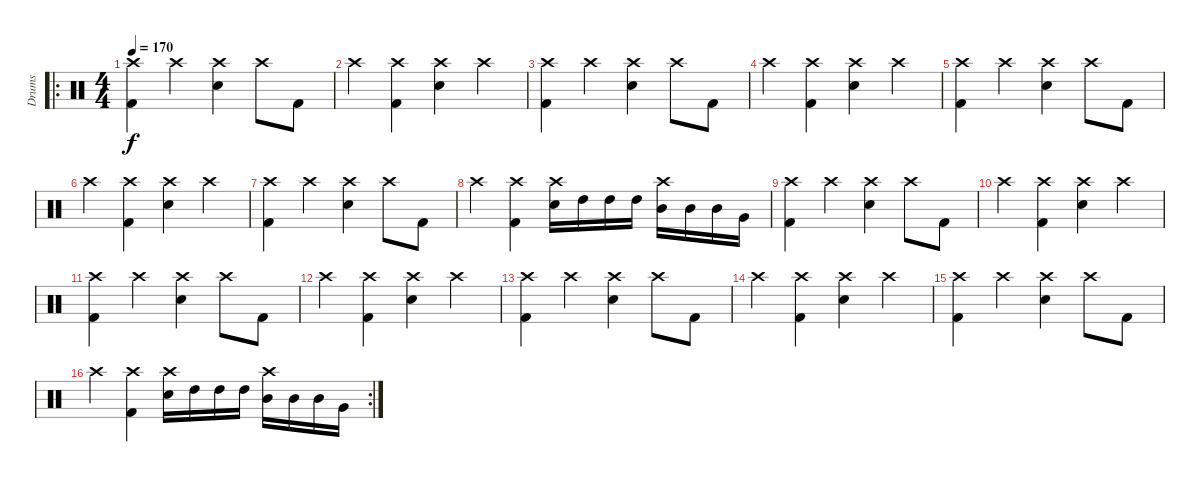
\track ("Drums" "Drums") {instrument percussion}
\staff {score}
\articulation defaults
\ro
\ts (4 4)
\tempo 170
\clef neutral
\ks c
("Crash high (hit)" "Kick (hit) 2").4{dy f} "Crash high (hit)".4 ("Crash high (hit)" "Electric Snare (hit)").4 "Crash high (hit)".8 "Kick (hit) 2".8 |
"Crash high (hit)".4 ("Crash high (hit)" "Kick (hit) 2").4 ("Crash high (hit)" "Electric Snare (hit)").4 "Crash high (hit)".4 |
("Crash high (hit)" "Kick (hit) 2").4 "Crash high (hit)".4 ("Crash high (hit)" "Electric Snare (hit)").4 "Crash high (hit)".8 "Kick (hit) 2".8 |
"Crash high (hit)".4 ("Crash high (hit)" "Kick (hit) 2").4 ("Crash high (hit)" "Electric Snare (hit)").4 "Crash high (hit)".4 |
("Crash high (hit)" "Kick (hit) 2").4 "Crash high (hit)".4 ("Crash high (hit)" "Electric Snare (hit)").4 "Crash high (hit)".8 "Kick (hit) 2".8 |
"Crash high (hit)".4 ("Crash high (hit)" "Kick (hit) 2").4 ("Crash high (hit)" "Electric Snare (hit)").4 "Crash high (hit)".4 |
("Crash high (hit)" "Kick (hit) 2").4 "Crash high (hit)".4 ("Crash high (hit)" "Electric Snare (hit)").4 "Crash high (hit)".8 "Kick (hit) 2".8 |
"Crash high (hit)".4 ("Crash high (hit)" "Kick (hit) 2").4 ("Crash high (hit)" "Electric Snare (hit)").16 "High Tom (hit)".16 "High Tom (hit)".16 "High Tom (hit)".16 ("Crash high (hit)" "Mid Tom (hit)").16 "Mid Tom (hit)".16 "Mid Tom (hit)".16 "Very Low Tom (hit)".16 |
("Crash high (hit)" "Kick (hit) 2").4 "Crash high (hit)".4 ("Crash high (hit)" "Electric Snare (hit)").4 "Crash high (hit)".8 "Kick (hit) 2".8 |
"Crash high (hit)".4 ("Crash high (hit)" "Kick (hit) 2").4 ("Crash high (hit)" "Electric Snare (hit)").4 "Crash high (hit)".4 |
("Crash high (hit)" "Kick (hit) 2").4 "Crash high (hit)".4 ("Crash high (hit)" "Electric Snare (hit)").4 "Crash high (hit)".8 "Kick (hit) 2".8 |
"Crash high (hit)".4 ("Crash high (hit)" "Kick (hit) 2").4 ("Crash high (hit)" "Electric Snare (hit)").4 "Crash high (hit)".4 |
("Crash high (hit)" "Kick (hit) 2").4 "Crash high (hit)".4 ("Crash high (hit)" "Electric Snare (hit)").4 "Crash high (hit)".8 "Kick (hit) 2".8 |
"Crash high (hit)".4 ("Crash high (hit)" "Kick (hit) 2").4 ("Crash high (hit)" "Electric Snare (hit)").4 "Crash high (hit)".4 |
("Crash high (hit)" "Kick (hit) 2").4 "Crash high (hit)".4 ("Crash high (hit)" "Electric Snare (hit)").4 "Crash high (hit)".8 "Kick (hit) 2".8 |
\rc 2 "Crash high (hit)".4
("Crash high (hit)" "Kick (hit) 2").4 ("Crash high (hit)" "Electric Snare (hit)").16 "High Tom (hit)".16 "High Tom (hit)".16 "High Tom (hit)".16 ("Crash high (hit)" "Mid Tom (hit)").16 "Mid Tom (hit)".16 "Mid Tom (hit)".16 "Very Low Tom (hit)".16
